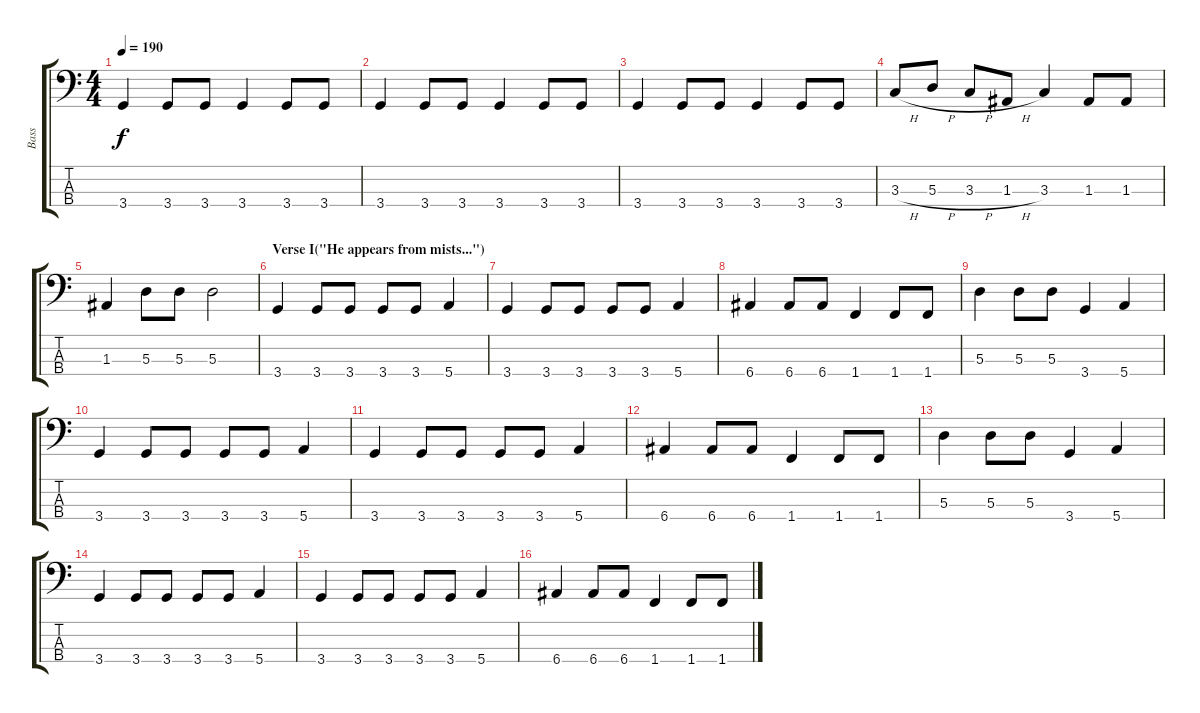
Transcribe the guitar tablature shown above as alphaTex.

\track ("Bass" "Bass") {instrument slapbass2}
\staff {score tabs}
\tuning (G2 D2 A1 E1) {hide}
\ts (4 4)
\tempo 190
\clef f4
\ks c
3.4.4{dy f} 3.4.8 3.4.8 3.4.4 3.4.8 3.4.8 |
3.4.4 3.4.8 3.4.8 3.4.4 3.4.8 3.4.8 |
3.4.4 3.4.8 3.4.8 3.4.4 3.4.8 3.4.8 |
3.3{h}.8 5.3{h}.8 3.3{h}.8 1.3{h}.8 3.3.4 1.3.8 1.3.8 |
1.3.4 5.3.8 5.3.8 5.3.2 |
\section ("" "Verse I(\"He appears from mists...\")")
3.4.4 3.4.8 3.4.8 3.4.8 3.4.8 5.4.4 |
3.4.4 3.4.8 3.4.8 3.4.8 3.4.8 5.4.4 |
6.4.4 6.4.8 6.4.8 1.4.4 1.4.8 1.4.8 |
5.3.4 5.3.8 5.3.8 3.4.4 5.4.4 |
3.4.4 3.4.8 3.4.8 3.4.8 3.4.8 5.4.4 |
3.4.4 3.4.8 3.4.8 3.4.8 3.4.8 5.4.4 |
6.4.4 6.4.8 6.4.8 1.4.4 1.4.8 1.4.8 |
5.3.4 5.3.8 5.3.8 3.4.4 5.4.4 |
3.4.4 3.4.8 3.4.8 3.4.8 3.4.8 5.4.4 |
3.4.4 3.4.8 3.4.8 3.4.8 3.4.8 5.4.4 |
6.4.4 6.4.8 6.4.8 1.4.4 1.4.8 1.4.8
